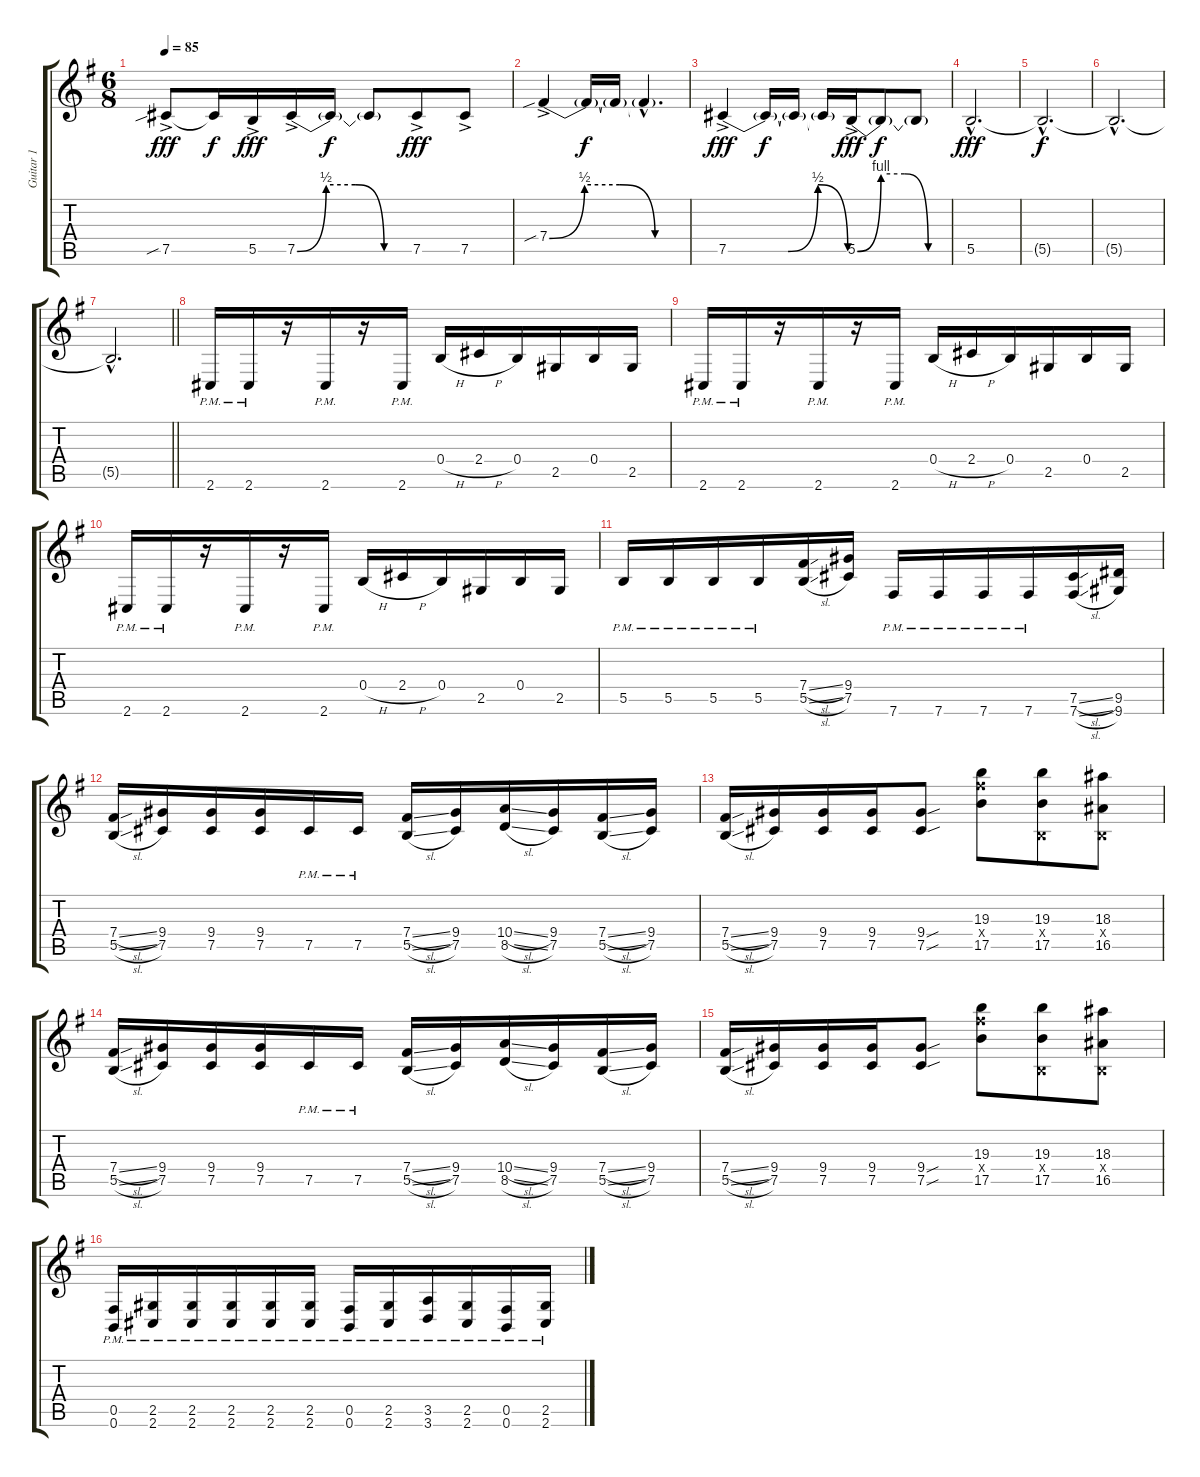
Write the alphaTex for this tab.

\track ("Guitar 1" "Guitar 1") {instrument distortionguitar}
\staff {score tabs}
\tuning (Db4 Ab3 E3 B2 Gb2 B1) {hide}
\ts (6 8)
\tempo 85
\clef g2
\ks eminor
7.5{sib ac}.8{dy fff} 7.5{t}.16{dy f} 5.5{ac}.16{dy fff} 7.5{be (custom 0 0 15 2 30 2 45 0 60 0) ac}.16 7.5{t}.16{dy f} 7.5{t}.8 7.5{ac}.8{dy fff} 7.5{ac}.8 |
7.4{be (custom 0 0 15 2 30 2 45 0 60 0) sib ac}.4 7.4{t}.16{dy f} 7.4{t}.16 7.4{hac t}.4{d} |
7.5{be (custom 0 0 30 0 45 2 60 0) ac}.4{dy fff} 7.5{t}.16{dy f} 7.5{t}.16 7.5{t}.16 5.5{be (custom 0 0 15 4 30 4 45 0 60 0) ac}.16{dy fff} 5.5{t}.8{dy f} 5.5{t}.8 |
5.5{hac}.2{d dy fff volume 0} |
5.5{hac t}.2{d dy f} |
5.5{hac t}.2{d} |
\barLineRight lightlight
5.5{hac t}.2{d} |
2.6{pm}.16{volume 16} 2.6{pm}.16 r.16 2.6{pm}.16 r.16 2.6{pm}.16 0.4{h}.16 2.4{h}.16 0.4.16 2.5.16 0.4.16 2.5.16 |
2.6{pm}.16 2.6{pm}.16 r.16 2.6{pm}.16 r.16 2.6{pm}.16 0.4{h}.16 2.4{h}.16 0.4.16 2.5.16 0.4.16 2.5.16 |
2.6{pm}.16 2.6{pm}.16 r.16 2.6{pm}.16 r.16 2.6{pm}.16 0.4{h}.16 2.4{h}.16 0.4.16 2.5.16 0.4.16 2.5.16 |
5.5{pm}.16 5.5{pm}.16 5.5{pm}.16 5.5{pm}.16 (7.4{sl} 5.5{sl}).16 (9.4 7.5).16 7.6{pm}.16 7.6{pm}.16 7.6{pm}.16 7.6{pm}.16 (7.5{sl} 7.6{sl}).16 (9.5 9.6).16 |
(7.4{sl} 5.5{sl}).16 (9.4 7.5).16 (9.4 7.5).16 (9.4 7.5).16 7.5{pm}.16 7.5{pm}.16 (7.4{sl} 5.5{sl}).16 (9.4 7.5).16 (10.4{sl} 8.5{sl}).16 (9.4 7.5).16 (7.4{sl} 5.5{sl}).16 (9.4 7.5).16 |
(7.4{sl} 5.5{sl}).16 (9.4 7.5).16 (9.4 7.5).16 (9.4 7.5).16 (9.4{sou} 7.5{sou}).8 (19.3 19.4{x} 17.5).8 (19.3 0.4{x} 17.5).8 (18.3 0.4{x} 16.5).8 |
(7.4{sl} 5.5{sl}).16 (9.4 7.5).16 (9.4 7.5).16 (9.4 7.5).16 7.5{pm}.16 7.5{pm}.16 (7.4{sl} 5.5{sl}).16 (9.4 7.5).16 (10.4{sl} 8.5{sl}).16 (9.4 7.5).16 (7.4{sl} 5.5{sl}).16 (9.4 7.5).16 |
(7.4{sl} 5.5{sl}).16 (9.4 7.5).16 (9.4 7.5).16 (9.4 7.5).16 (9.4{sou} 7.5{sou}).8 (19.3 19.4{x} 17.5).8 (19.3 0.4{x} 17.5).8 (18.3 0.4{x} 16.5).8 |
(0.5{pm} 0.6{pm}).16 (2.5{pm} 2.6{pm}).16 (2.5{pm} 2.6{pm}).16 (2.5{pm} 2.6{pm}).16 (2.5{pm} 2.6{pm}).16 (2.5{pm} 2.6{pm}).16 (0.5{pm} 0.6{pm}).16 (2.5{pm} 2.6{pm}).16 (3.5{pm} 3.6{pm}).16 (2.5{pm} 2.6{pm}).16 (0.5{pm} 0.6{pm}).16 (2.5{pm} 2.6{pm}).16
